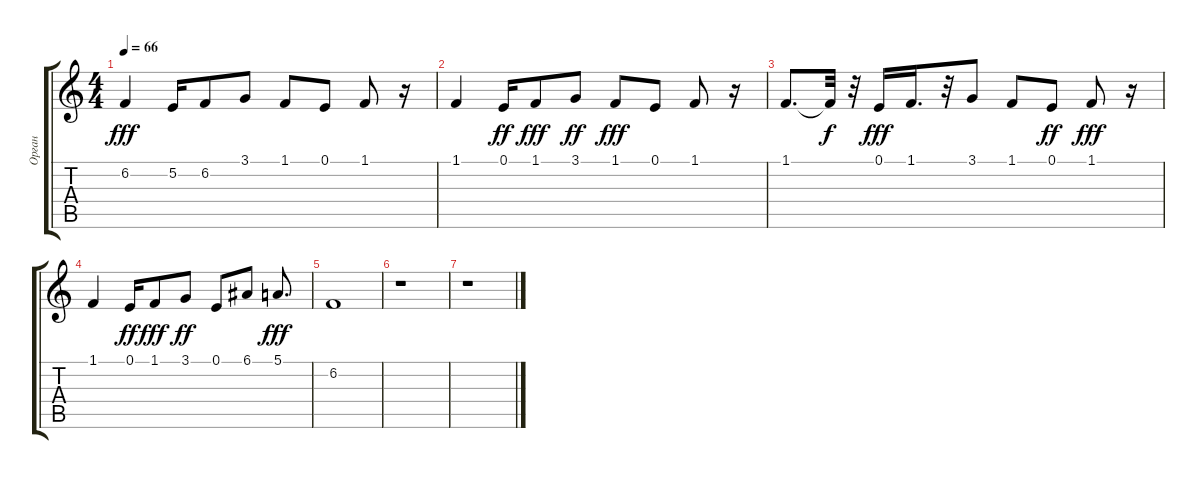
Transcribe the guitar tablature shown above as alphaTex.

\track ("Орган" "Орган") {instrument percussiveorgan}
\staff {score tabs}
\tuning (E4 B3 G3 D3 A2 E2) {hide}
\ts (4 4)
\tempo 66
\clef g2
\ks c
6.2.4{dy fff} 5.2.16 6.2.8 3.1.8 1.1.8 0.1.8 1.1.8 r.16 |
1.1.4 0.1.16{dy ff} 1.1.8{dy fff} 3.1.8{dy ff} 1.1.8{dy fff} 0.1.8 1.1.8 r.16 |
1.1.8{d} 1.1{t}.32{dy f} r.32 0.1.16{dy fff} 1.1.16{d} r.32 3.1.8 1.1.8 0.1.8{dy ff} 1.1.8{dy fff} r.16 |
1.1.4 0.1.16{dy ff} 1.1.8{dy fff} 3.1.8{dy ff} 0.1.8 6.1.8 5.1.8{d dy fff} |
6.2.1 |
r.1 |
r.1
